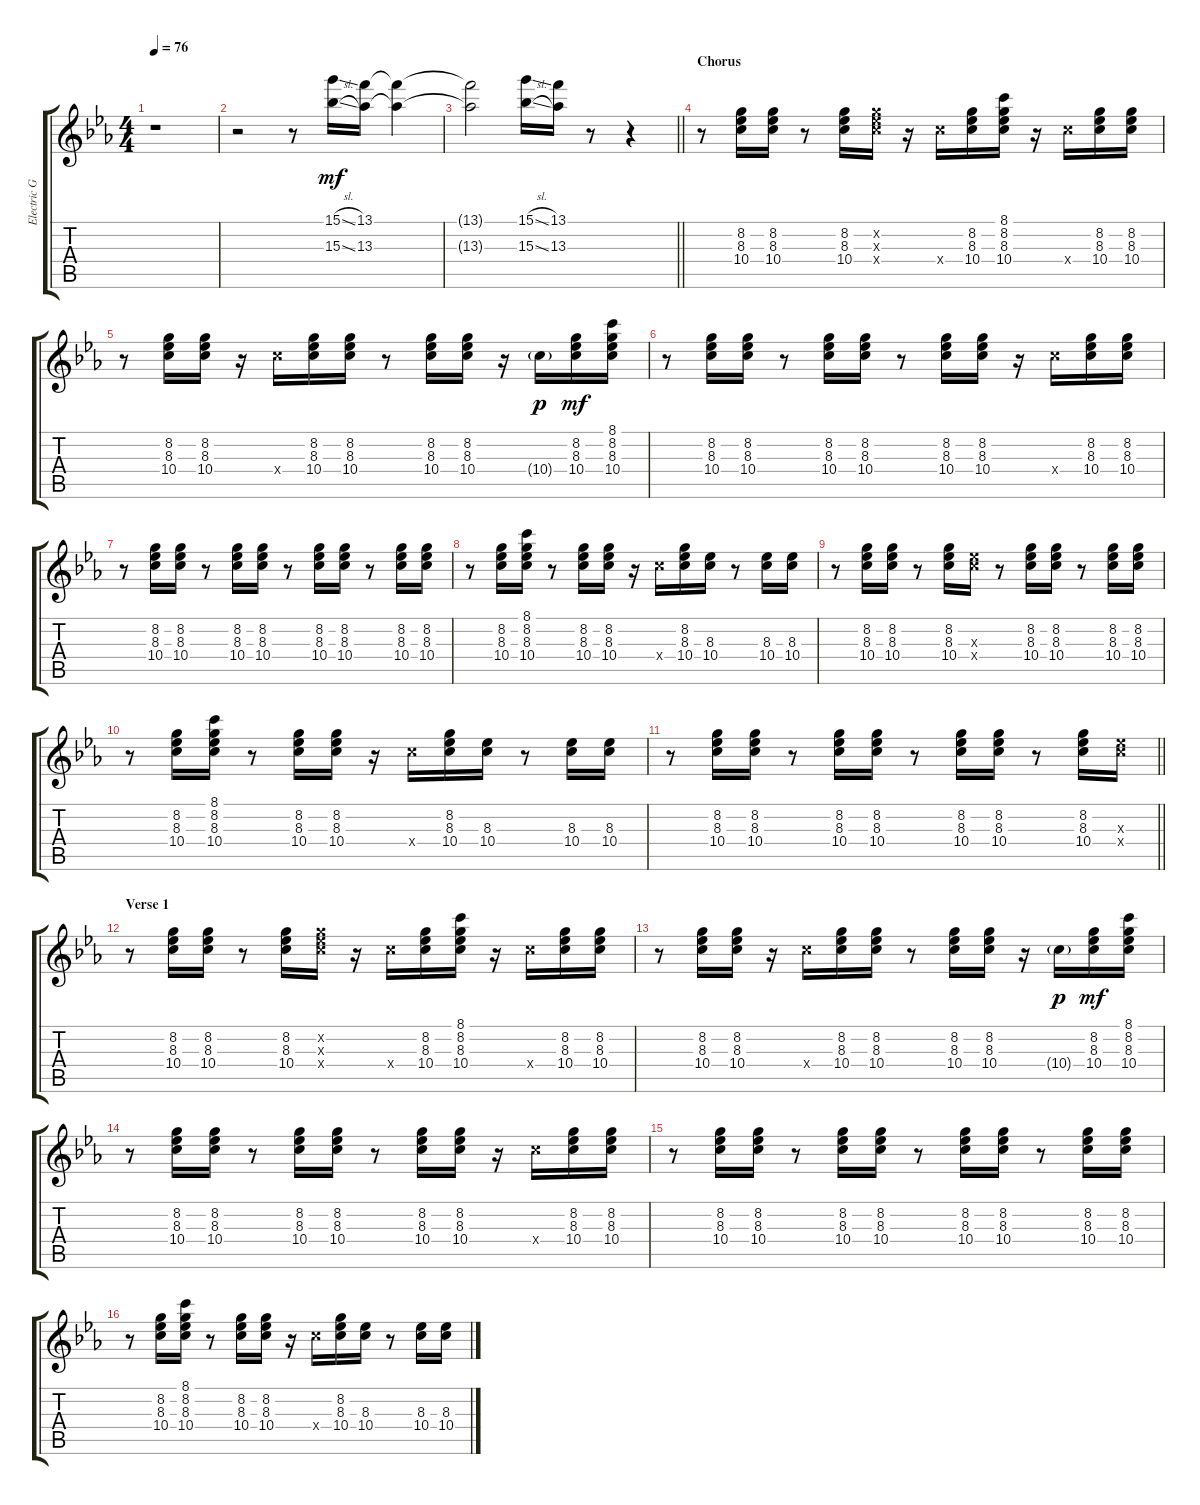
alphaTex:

\track ("Electric Guitar clean" "Electric G") {instrument electricguitarclean}
\staff {score tabs}
\tuning (E4 B3 G3 D3 A2 E2) {hide}
\ts (4 4)
\tempo 76
\clef g2
\ks eb
r.1{dy mf instrument electricguitarclean} |
r.2 r.8 (15.1{sl} 15.3{sl}).16 (13.1 13.3).16 (13.1{t} 13.3{t}).4 |
\barLineRight lightlight
(13.1{t} 13.3{t}).2 (15.1{sl} 15.3{sl}).16 (13.1 13.3).16 r.8 r.4 |
\section ("" "Chorus")
r.8 (8.2 8.3 10.4).16 (8.2 8.3 10.4).16 r.8 (8.2 8.3 10.4).16 (8.2{x} 8.3{x} 10.4{x}).16 r.16 10.4{x}.16 (8.2 8.3 10.4).16 (8.1 8.2 8.3 10.4).16 r.16 10.4{x}.16 (8.2 8.3 10.4).16 (8.2 8.3 10.4).16 |
r.8 (8.2 8.3 10.4).16 (8.2 8.3 10.4).16 r.16 10.4{x}.16 (8.2 8.3 10.4).16 (8.2 8.3 10.4).16 r.8 (8.2 8.3 10.4).16 (8.2 8.3 10.4).16 r.16 10.4{g}.16{dy p} (8.2 8.3 10.4).16{dy mf} (8.1 8.2 8.3 10.4).16 |
r.8 (8.2 8.3 10.4).16 (8.2 8.3 10.4).16 r.8 (8.2 8.3 10.4).16 (8.2 8.3 10.4).16 r.8 (8.2 8.3 10.4).16 (8.2 8.3 10.4).16 r.16 10.4{x}.16 (8.2 8.3 10.4).16 (8.2 8.3 10.4).16 |
r.8 (8.2 8.3 10.4).16 (8.2 8.3 10.4).16 r.8 (8.2 8.3 10.4).16 (8.2 8.3 10.4).16 r.8 (8.2 8.3 10.4).16 (8.2 8.3 10.4).16 r.8 (8.2 8.3 10.4).16 (8.2 8.3 10.4).16 |
r.8 (8.2 8.3 10.4).16 (8.1 8.2 8.3 10.4).16 r.8 (8.2 8.3 10.4).16 (8.2 8.3 10.4).16 r.16 10.4{x}.16 (8.2 8.3 10.4).16 (8.3 10.4).16 r.8 (8.3 10.4).16 (8.3 10.4).16 |
r.8 (8.2 8.3 10.4).16 (8.2 8.3 10.4).16 r.8 (8.2 8.3 10.4).16 (8.3{x} 10.4{x}).16 r.8 (8.2 8.3 10.4).16 (8.2 8.3 10.4).16 r.8 (8.2 8.3 10.4).16 (8.2 8.3 10.4).16 |
r.8 (8.2 8.3 10.4).16 (8.1 8.2 8.3 10.4).16 r.8 (8.2 8.3 10.4).16 (8.2 8.3 10.4).16 r.16 10.4{x}.16 (8.2 8.3 10.4).16 (8.3 10.4).16 r.8 (8.3 10.4).16 (8.3 10.4).16 |
\barLineRight lightlight
r.8 (8.2 8.3 10.4).16 (8.2 8.3 10.4).16 r.8 (8.2 8.3 10.4).16 (8.2 8.3 10.4).16 r.8 (8.2 8.3 10.4).16 (8.2 8.3 10.4).16 r.8 (8.2 8.3 10.4).16 (8.3{x} 10.4{x}).16 |
\section ("" "Verse 1")
r.8 (8.2 8.3 10.4).16 (8.2 8.3 10.4).16 r.8 (8.2 8.3 10.4).16 (8.2{x} 8.3{x} 10.4{x}).16 r.16 10.4{x}.16 (8.2 8.3 10.4).16 (8.1 8.2 8.3 10.4).16 r.16 10.4{x}.16 (8.2 8.3 10.4).16 (8.2 8.3 10.4).16 |
r.8 (8.2 8.3 10.4).16 (8.2 8.3 10.4).16 r.16 10.4{x}.16 (8.2 8.3 10.4).16 (8.2 8.3 10.4).16 r.8 (8.2 8.3 10.4).16 (8.2 8.3 10.4).16 r.16 10.4{g}.16{dy p} (8.2 8.3 10.4).16{dy mf} (8.1 8.2 8.3 10.4).16 |
r.8 (8.2 8.3 10.4).16 (8.2 8.3 10.4).16 r.8 (8.2 8.3 10.4).16 (8.2 8.3 10.4).16 r.8 (8.2 8.3 10.4).16 (8.2 8.3 10.4).16 r.16 10.4{x}.16 (8.2 8.3 10.4).16 (8.2 8.3 10.4).16 |
r.8 (8.2 8.3 10.4).16 (8.2 8.3 10.4).16 r.8 (8.2 8.3 10.4).16 (8.2 8.3 10.4).16 r.8 (8.2 8.3 10.4).16 (8.2 8.3 10.4).16 r.8 (8.2 8.3 10.4).16 (8.2 8.3 10.4).16 |
r.8 (8.2 8.3 10.4).16 (8.1 8.2 8.3 10.4).16 r.8 (8.2 8.3 10.4).16 (8.2 8.3 10.4).16 r.16 10.4{x}.16 (8.2 8.3 10.4).16 (8.3 10.4).16 r.8 (8.3 10.4).16 (8.3 10.4).16
